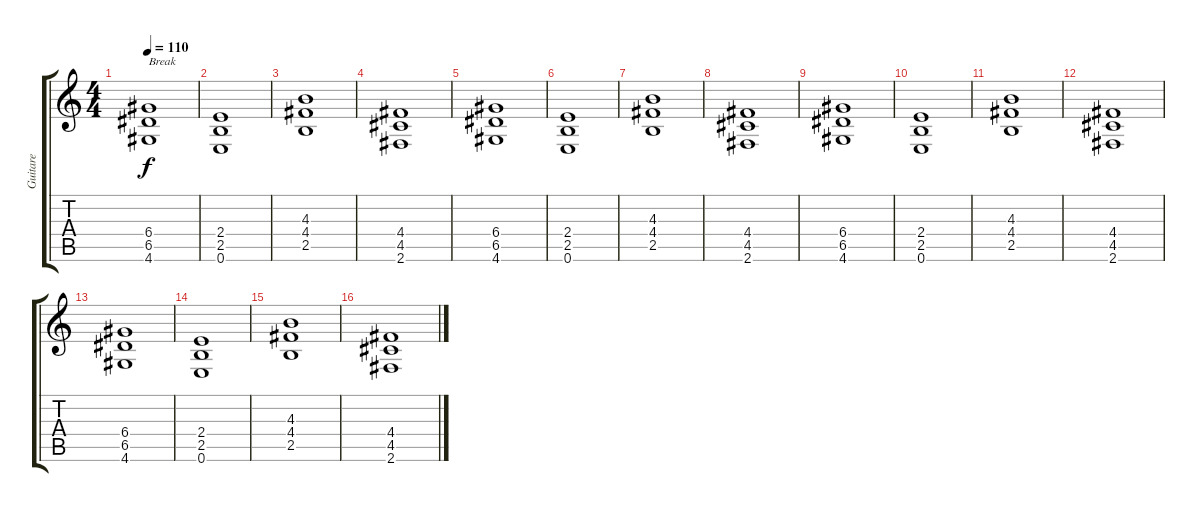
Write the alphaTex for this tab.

\track ("Guitare " "Guitare ") {instrument overdrivenguitar}
\staff {score tabs}
\tuning (E4 B3 G3 D3 A2 E2) {hide}
\ts (4 4)
\tempo 110
\clef g2
\ks c
(6.4 6.5 4.6).1{txt "Break" dy f} |
(2.4 2.5 0.6).1 |
(4.3 4.4 2.5).1 |
(4.4 4.5 2.6).1 |
(6.4 6.5 4.6).1 |
(2.4 2.5 0.6).1 |
(4.3 4.4 2.5).1 |
(4.4 4.5 2.6).1 |
(6.4 6.5 4.6).1 |
(2.4 2.5 0.6).1 |
(4.3 4.4 2.5).1 |
(4.4 4.5 2.6).1 |
(6.4 6.5 4.6).1 |
(2.4 2.5 0.6).1 |
(4.3 4.4 2.5).1 |
(4.4 4.5 2.6).1
